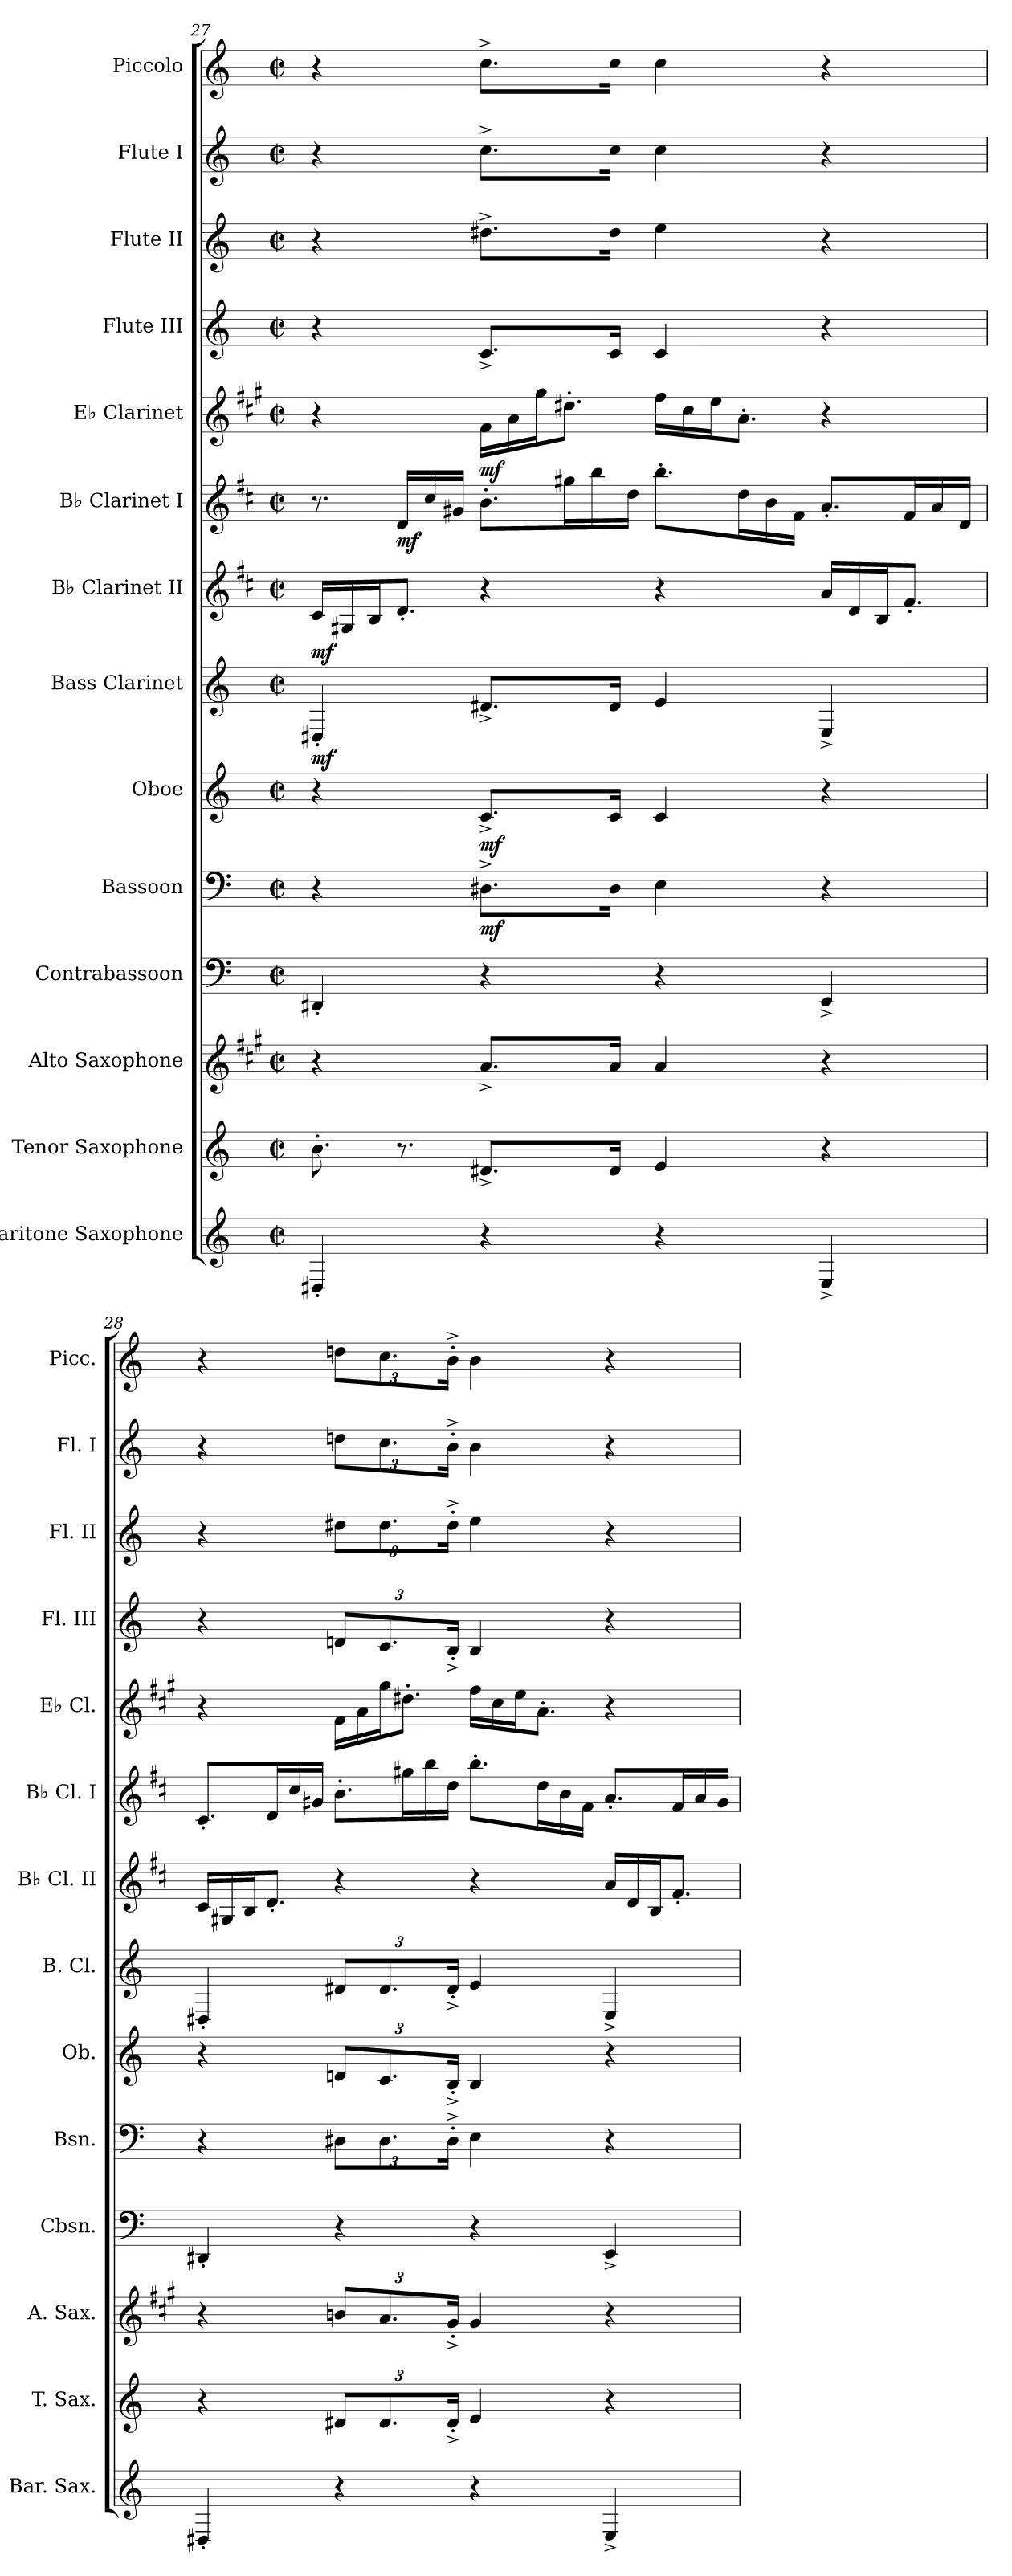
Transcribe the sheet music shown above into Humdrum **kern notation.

**kern	**kern	**kern	**kern	**kern	**dynam	**kern	**dynam	**kern	**dynam	**kern	**dynam	**kern	**dynam	**kern	**dynam	**kern	**kern	**kern	**kern
*part14	*part13	*part12	*part11	*part10	*part10	*part9	*part9	*part8	*part8	*part7	*part7	*part6	*part6	*part5	*part5	*part4	*part3	*part2	*part1
*staff14	*staff13	*staff12	*staff11	*staff10	*staff10	*staff9	*staff9	*staff8	*staff8	*staff7	*staff7	*staff6	*staff6	*staff5	*staff5	*staff4	*staff3	*staff2	*staff1
*I"Baritone Saxophone	*I"Tenor Saxophone	*I"Alto Saxophone	*I"Contrabassoon	*I"Bassoon	*	*I"Oboe	*	*I"Bass Clarinet	*	*I"B♭ Clarinet II	*	*I"B♭ Clarinet I	*	*I"E♭ Clarinet	*	*I"Flute III	*I"Flute II	*I"Flute I	*I"Piccolo
*I'Bar. Sax.	*I'T. Sax.	*I'A. Sax.	*I'Cbsn.	*I'Bsn.	*	*I'Ob.	*	*I'B. Cl.	*	*I'B♭ Cl. II	*	*I'B♭ Cl. I	*	*I'E♭ Cl.	*	*I'Fl. III	*I'Fl. II	*I'Fl. I	*I'Picc.
!!LO:PB:g=z
*clefG2	*clefG2	*clefG2	*clefF4	*clefF4	*	*clefG2	*	*clefG2	*	*clefG2	*	*clefG2	*	*clefG2	*	*clefG2	*clefG2	*clefG2	*clefG2
*ITrd12c21	*ITrd8c14	*ITrd5c9	*ITrd7c12	*	*	*	*	*ITrd8c14	*	*ITrd1c2	*	*ITrd1c2	*	*ITrd-2c-3	*	*	*	*	*ITrd-7c-12
*k[]	*k[]	*k[]	*k[]	*k[]	*	*k[]	*	*k[]	*	*k[]	*	*k[]	*	*k[]	*	*k[]	*k[]	*k[]	*k[]
*M2/2	*M2/2	*M2/2	*M2/2	*M2/2	*	*M2/2	*	*M2/2	*	*M2/2	*	*M2/2	*	*M2/2	*	*M2/2	*M2/2	*M2/2	*M2/2
*met(c|)	*met(c|)	*met(c|)	*met(c|)	*met(c|)	*	*met(c|)	*	*met(c|)	*	*met(c|)	*	*met(c|)	*	*met(c|)	*	*met(c|)	*met(c|)	*met(c|)	*met(c|)
*	*Xtuplet	*	*	*	*	*	*	*	*	*Xtuplet	*	*Xtuplet	*	*	*	*	*	*	*
=27	=27	=27	=27	=27	=27	=27	=27	=27	=27	=27	=27	=27	=27	=27	=27	=27	=27	=27	=27
!	!	!	!	!	!	!	!	!	!LO:DY:b	!	!LO:DY:b	!	!	!	!	!	!	!	!
4DD#X'/	12.B'\	4r	4DDD#X'/	4r	.	4r	.	4DD#X'/	mf	24B/LL	mf	12.r	.	4r	.	4r	4r	4r	4r
.	.	.	.	.	.	.	.	.	.	24F#X/	.	.	.	.	.	.	.	.	.
.	.	.	.	.	.	.	.	.	.	24A/J	.	.	.	.	.	.	.	.	.
!	!	!	!	!	!	!	!	!	!	!	!	!	!LO:DY:b	!	!	!	!	!	!
.	12.r	.	.	.	.	.	.	.	.	12.c'/J	.	24c/LL	mf	.	.	.	.	.	.
.	.	.	.	.	.	.	.	.	.	.	.	24b/	.	.	.	.	.	.	.
.	.	.	.	.	.	.	.	.	.	.	.	24f#X/JJ	.	.	.	.	.	.	.
*	*	*	*	*	*	*	*	*	*	*	*	*	*	*Xtuplet	*	*	*	*	*
!	!	!	!	!	!LO:DY:b	!	!LO:DY:b	!	!	!	!	!	!	!	!LO:DY:b	!	!	!	!
4r	8.D#X^/L	8.c^/L	4r	8.D#X^\L	mf	8.c^/L	mf	8.D#X^/L	.	4r	.	12.a'\L	.	24a\LL	mf	8.c^/L	8.dd#X^\L	8.cc^\L	8.ccc^\L
.	.	.	.	.	.	.	.	.	.	.	.	.	.	24cc\	.	.	.	.	.
.	.	.	.	.	.	.	.	.	.	.	.	.	.	24bb\J	.	.	.	.	.
.	.	.	.	.	.	.	.	.	.	.	.	24ff#X\L	.	12.ff#X'\J	.	.	.	.	.
.	.	.	.	.	.	.	.	.	.	.	.	24aa\	.	.	.	.	.	.	.
.	16D#/Jk	16c/Jk	.	16D#\Jk	.	16c/Jk	.	16D#/Jk	.	.	.	.	.	.	.	16c/Jk	16dd#\Jk	16cc\Jk	16ccc\Jk
.	.	.	.	.	.	.	.	.	.	.	.	24cc\JJ	.	.	.	.	.	.	.
4r	4E/	4c/	4r	4E\	.	4c/	.	4E/	.	4r	.	12.aa'\L	.	24aa\LL	.	4c/	4ee\	4cc\	4ccc\
.	.	.	.	.	.	.	.	.	.	.	.	.	.	24ee\	.	.	.	.	.
.	.	.	.	.	.	.	.	.	.	.	.	.	.	24gg\J	.	.	.	.	.
.	.	.	.	.	.	.	.	.	.	.	.	24cc\L	.	12.cc'\J	.	.	.	.	.
.	.	.	.	.	.	.	.	.	.	.	.	24a\	.	.	.	.	.	.	.
.	.	.	.	.	.	.	.	.	.	.	.	24e\JJ	.	.	.	.	.	.	.
4EE^/	4r	4r	4EEE^/	4r	.	4r	.	4EE^/	.	24g/LL	.	12.g'/L	.	4r	.	4r	4r	4r	4r
.	.	.	.	.	.	.	.	.	.	24c/	.	.	.	.	.	.	.	.	.
.	.	.	.	.	.	.	.	.	.	24A/J	.	.	.	.	.	.	.	.	.
.	.	.	.	.	.	.	.	.	.	12.e'/J	.	24e/L	.	.	.	.	.	.	.
.	.	.	.	.	.	.	.	.	.	.	.	24g/	.	.	.	.	.	.	.
.	.	.	.	.	.	.	.	.	.	.	.	24c/JJ	.	.	.	.	.	.	.
=28	=28	=28	=28	=28	=28	=28	=28	=28	=28	=28	=28	=28	=28	=28	=28	=28	=28	=28	=28
4DD#X'/	4r	4r	4DDD#X'/	4r	.	4r	.	4DD#X'/	.	24B/LL	.	12.B'/L	.	4r	.	4r	4r	4r	4r
.	.	.	.	.	.	.	.	.	.	24F#X/	.	.	.	.	.	.	.	.	.
.	.	.	.	.	.	.	.	.	.	24A/J	.	.	.	.	.	.	.	.	.
.	.	.	.	.	.	.	.	.	.	12.c'/J	.	24c/L	.	.	.	.	.	.	.
.	.	.	.	.	.	.	.	.	.	.	.	24b/	.	.	.	.	.	.	.
.	.	.	.	.	.	.	.	.	.	.	.	24f#X/JJ	.	.	.	.	.	.	.
*	*tuplet	*	*	*	*	*	*	*	*	*	*	*	*	*	*	*	*	*	*
*	*Xbrackettup	*Xbrackettup	*	*Xbrackettup	*	*Xbrackettup	*	*Xbrackettup	*	*	*	*	*	*	*	*Xbrackettup	*Xbrackettup	*Xbrackettup	*Xbrackettup
4r	12D#X/L	12dn/L	4r	12D#X\L	.	12dn/L	.	12D#X/L	.	4r	.	12.a'\L	.	24a\LL	.	12dn/L	12dd#X\L	12ddn\L	12dddn\L
.	.	.	.	.	.	.	.	.	.	.	.	.	.	24cc\	.	.	.	.	.
.	12.D#/	12.c/	.	12.D#\	.	12.c/	.	12.D#/	.	.	.	.	.	24bb\J	.	12.c/	12.dd#\	12.cc\	12.ccc\
.	.	.	.	.	.	.	.	.	.	.	.	24ff#X\L	.	12.ff#X'\J	.	.	.	.	.
.	.	.	.	.	.	.	.	.	.	.	.	24aa\	.	.	.	.	.	.	.
.	24D#'^/Jk	24B'^/Jk	.	24D#'^\Jk	.	24B'^/Jk	.	24D#'^/Jk	.	.	.	24cc\JJ	.	.	.	24B'^/Jk	24dd#'^\Jk	24b'^\Jk	24bb'^\Jk
4r	4E/	4B/	4r	4E\	.	4B/	.	4E/	.	4r	.	12.aa'\L	.	24aa\LL	.	4B/	4ee\	4b\	4bb\
.	.	.	.	.	.	.	.	.	.	.	.	.	.	24ee\	.	.	.	.	.
.	.	.	.	.	.	.	.	.	.	.	.	.	.	24gg\J	.	.	.	.	.
.	.	.	.	.	.	.	.	.	.	.	.	24cc\L	.	12.cc'\J	.	.	.	.	.
.	.	.	.	.	.	.	.	.	.	.	.	24a\	.	.	.	.	.	.	.
.	.	.	.	.	.	.	.	.	.	.	.	24e\JJ	.	.	.	.	.	.	.
4EE^/	4r	4r	4EEE^/	4r	.	4r	.	4EE^/	.	24g/LL	.	12.g'/L	.	4r	.	4r	4r	4r	4r
.	.	.	.	.	.	.	.	.	.	24c/	.	.	.	.	.	.	.	.	.
.	.	.	.	.	.	.	.	.	.	24A/J	.	.	.	.	.	.	.	.	.
.	.	.	.	.	.	.	.	.	.	12.e'/J	.	24e/L	.	.	.	.	.	.	.
.	.	.	.	.	.	.	.	.	.	.	.	24g/	.	.	.	.	.	.	.
.	.	.	.	.	.	.	.	.	.	.	.	24f#/JJ	.	.	.	.	.	.	.
=	=	=	=	=	=	=	=	=	=	=	=	=	=	=	=	=	=	=	=
*-	*-	*-	*-	*-	*-	*-	*-	*-	*-	*-	*-	*-	*-	*-	*-	*-	*-	*-	*-
